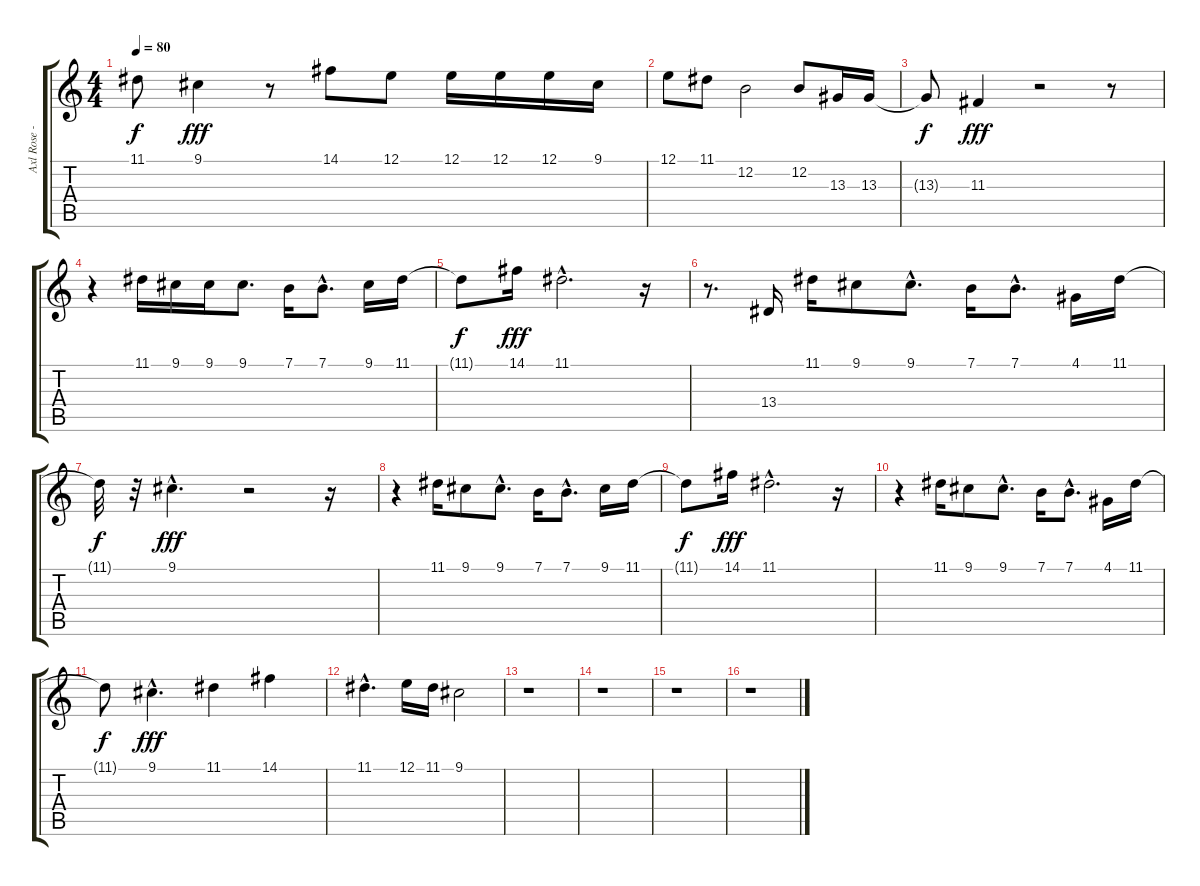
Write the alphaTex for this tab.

\track ("Axl Rose -Vocals-" "Axl Rose -") {instrument harmonica}
\staff {score tabs}
\tuning (E4 B3 G3 D3 A2 E2) {hide}
\ts (4 4)
\tempo 80
\clef g2
\ks c
11.1{t}.8{dy f} 9.1.4{dy fff} r.8 14.1.8 12.1.8 12.1.16 12.1.16 12.1.16 9.1.16 |
12.1.8 11.1.8 12.2.2 12.2.8 13.3.16 13.3.16 |
13.3{t}.8{dy f} 11.3.4{dy fff} r.2 r.8 |
r.4 11.1.16 9.1.16 9.1.16 9.1.8{d} 7.1.16 7.1{hac}.8{d} 9.1.16 11.1.16 |
11.1{t}.8{dy f} 14.1.16{dy fff} 11.1{hac}.2{d} r.16 |
r.8{d} 13.4.16 11.1.16 9.1.8 9.1{hac}.8{d} 7.1.16 7.1{hac}.8{d} 4.1.16 11.1.16 |
11.1{t}.32{dy f} r.32 9.1{hac}.4{d dy fff} r.2 r.16 |
r.4 11.1.16 9.1.8 9.1{hac}.8{d} 7.1.16 7.1{hac}.8{d} 9.1.16 11.1.16 |
11.1{t}.8{dy f} 14.1.16{dy fff} 11.1{hac}.2{d} r.16 |
r.4 11.1.16 9.1.8 9.1{hac}.8{d} 7.1.16 7.1{hac}.8{d} 4.1.16 11.1.16 |
11.1{t}.8{dy f} 9.1{hac}.4{d dy fff} 11.1.4 14.1.4 |
11.1{hac}.4{d} 12.1.16 11.1.16 9.1.2 |
r.1 |
r.1 |
r.1 |
r.1
